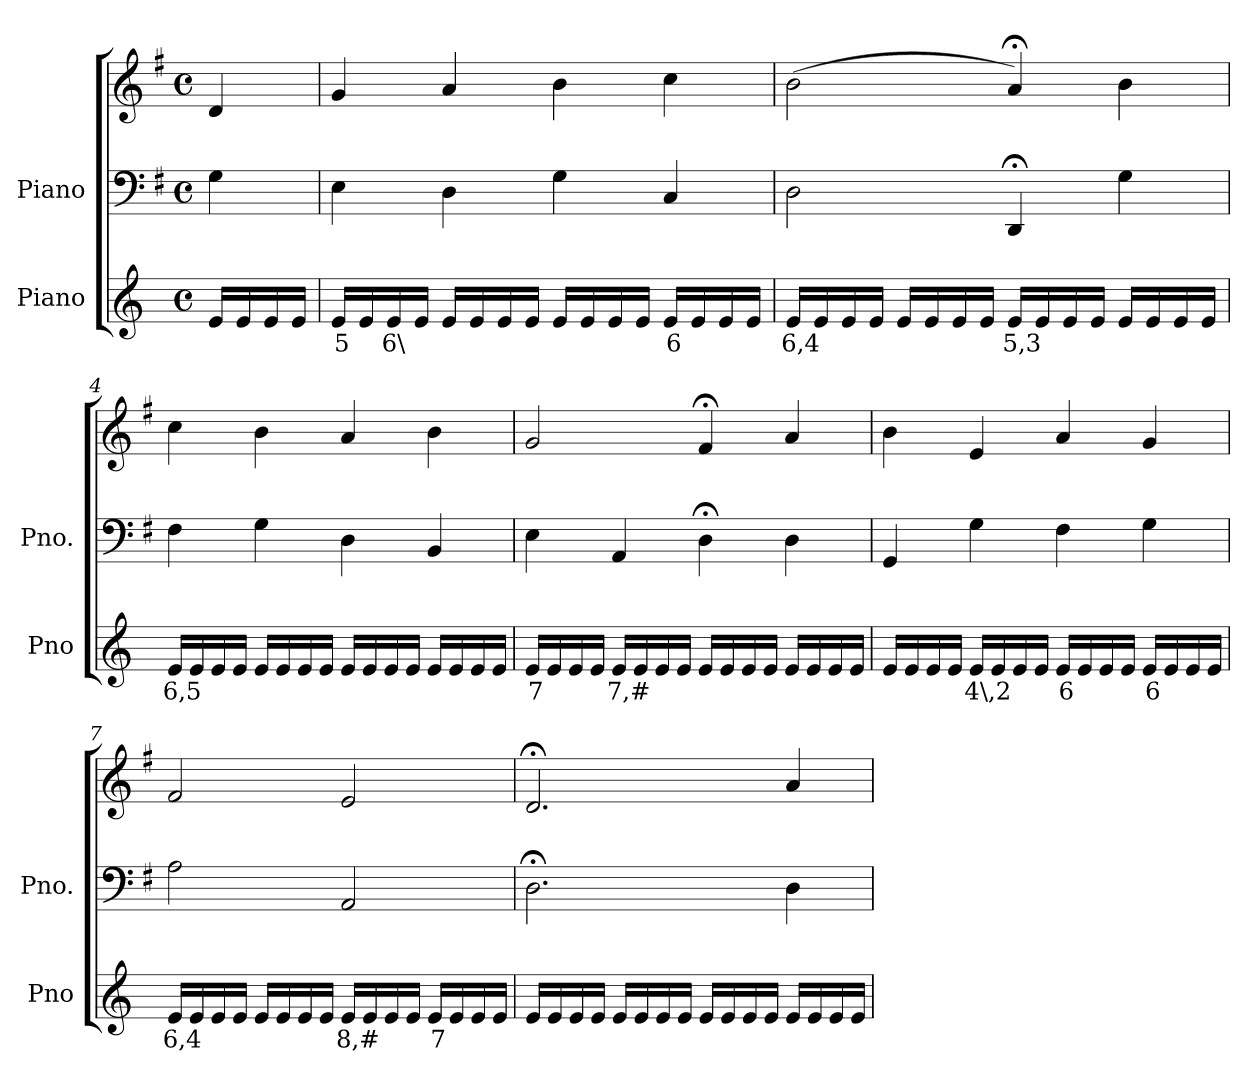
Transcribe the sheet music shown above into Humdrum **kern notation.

**kern	**text	**kern	**kern
*part2	*part2	*part1	*part1
*staff3	*staff3	*staff2	*staff1
*I"Piano	*	*I"Piano	*
*I'Pno	*	*I'Pno.	*
*clefG2	*	*clefF4	*clefG2
*k[]	*	*k[f#]	*k[f#]
*M4/4	*	*M4/4	*M4/4
*met(c)	*	*met(c)	*met(c)
=1	=1	=1	=1
16e/LL	.	4G\	4d/
16e/	.	.	.
16e/	.	.	.
16e/JJ	.	.	.
=2	=2	=2	=2
!	!LO:LY:b	!	!
16e/LL	5	4E\	4g/
16e/	.	.	.
!	!LO:LY:b	!	!
16e/	6\	.	.
16e/JJ	.	.	.
16e/LL	.	4D\	4a/
16e/	.	.	.
16e/	.	.	.
16e/JJ	.	.	.
16e/LL	.	4G\	4b\
16e/	.	.	.
16e/	.	.	.
16e/JJ	.	.	.
!	!LO:LY:b	!	!
16e/LL	6	4C/	4cc\
16e/	.	.	.
16e/	.	.	.
16e/JJ	.	.	.
=3	=3	=3	=3
!	!LO:LY:b	!	!
16e/LL	6,4	2D\	(>2b\
16e/	.	.	.
16e/	.	.	.
16e/JJ	.	.	.
16e/LL	.	.	.
16e/	.	.	.
16e/	.	.	.
16e/JJ	.	.	.
!	!LO:LY:b	!	!
16e/LL	5,3	4DD;</	4a;</)
16e/	.	.	.
16e/	.	.	.
16e/JJ	.	.	.
16e/LL	.	4G\	4b\
16e/	.	.	.
16e/	.	.	.
16e/JJ	.	.	.
=4	=4	=4	=4
!	!LO:LY:b	!	!
16e/LL	6,5	4F#\	4cc\
16e/	.	.	.
16e/	.	.	.
16e/JJ	.	.	.
16e/LL	.	4G\	4b\
16e/	.	.	.
16e/	.	.	.
16e/JJ	.	.	.
16e/LL	.	4D\	4a/
16e/	.	.	.
16e/	.	.	.
16e/JJ	.	.	.
16e/LL	.	4BB/	4b\
16e/	.	.	.
16e/	.	.	.
16e/JJ	.	.	.
=5	=5	=5	=5
!	!LO:LY:b	!	!
16e/LL	7	4E\	2g/
16e/	.	.	.
16e/	.	.	.
16e/JJ	.	.	.
!	!LO:LY:b	!	!
16e/LL	7,#	4AA/	.
16e/	.	.	.
16e/	.	.	.
16e/JJ	.	.	.
16e/LL	.	4D;<\	4f#;</
16e/	.	.	.
16e/	.	.	.
16e/JJ	.	.	.
16e/LL	.	4D\	4a/
16e/	.	.	.
16e/	.	.	.
16e/JJ	.	.	.
=6	=6	=6	=6
16e/LL	.	4GG/	4b\
16e/	.	.	.
16e/	.	.	.
16e/JJ	.	.	.
!	!LO:LY:b	!	!
16e/LL	4\,2	4G\	4e/
16e/	.	.	.
16e/	.	.	.
16e/JJ	.	.	.
!	!LO:LY:b	!	!
16e/LL	6	4F#\	4a/
16e/	.	.	.
16e/	.	.	.
16e/JJ	.	.	.
!	!LO:LY:b	!	!
16e/LL	6	4G\	4g/
16e/	.	.	.
16e/	.	.	.
16e/JJ	.	.	.
=7	=7	=7	=7
!	!LO:LY:b	!	!
16e/LL	6,4	2A\	2f#/
16e/	.	.	.
16e/	.	.	.
16e/JJ	.	.	.
16e/LL	.	.	.
16e/	.	.	.
16e/	.	.	.
16e/JJ	.	.	.
!	!LO:LY:b	!	!
16e/LL	8,#	2AA/	2e/
16e/	.	.	.
16e/	.	.	.
16e/JJ	.	.	.
!	!LO:LY:b	!	!
16e/LL	7	.	.
16e/	.	.	.
16e/	.	.	.
16e/JJ	.	.	.
=8	=8	=8	=8
16e/LL	.	2.D;<\	2.d;</
16e/	.	.	.
16e/	.	.	.
16e/JJ	.	.	.
16e/LL	.	.	.
16e/	.	.	.
16e/	.	.	.
16e/JJ	.	.	.
16e/LL	.	.	.
16e/	.	.	.
16e/	.	.	.
16e/JJ	.	.	.
16e/LL	.	4D\	4a/
16e/	.	.	.
16e/	.	.	.
16e/JJ	.	.	.
=	=	=	=
*-	*-	*-	*-
